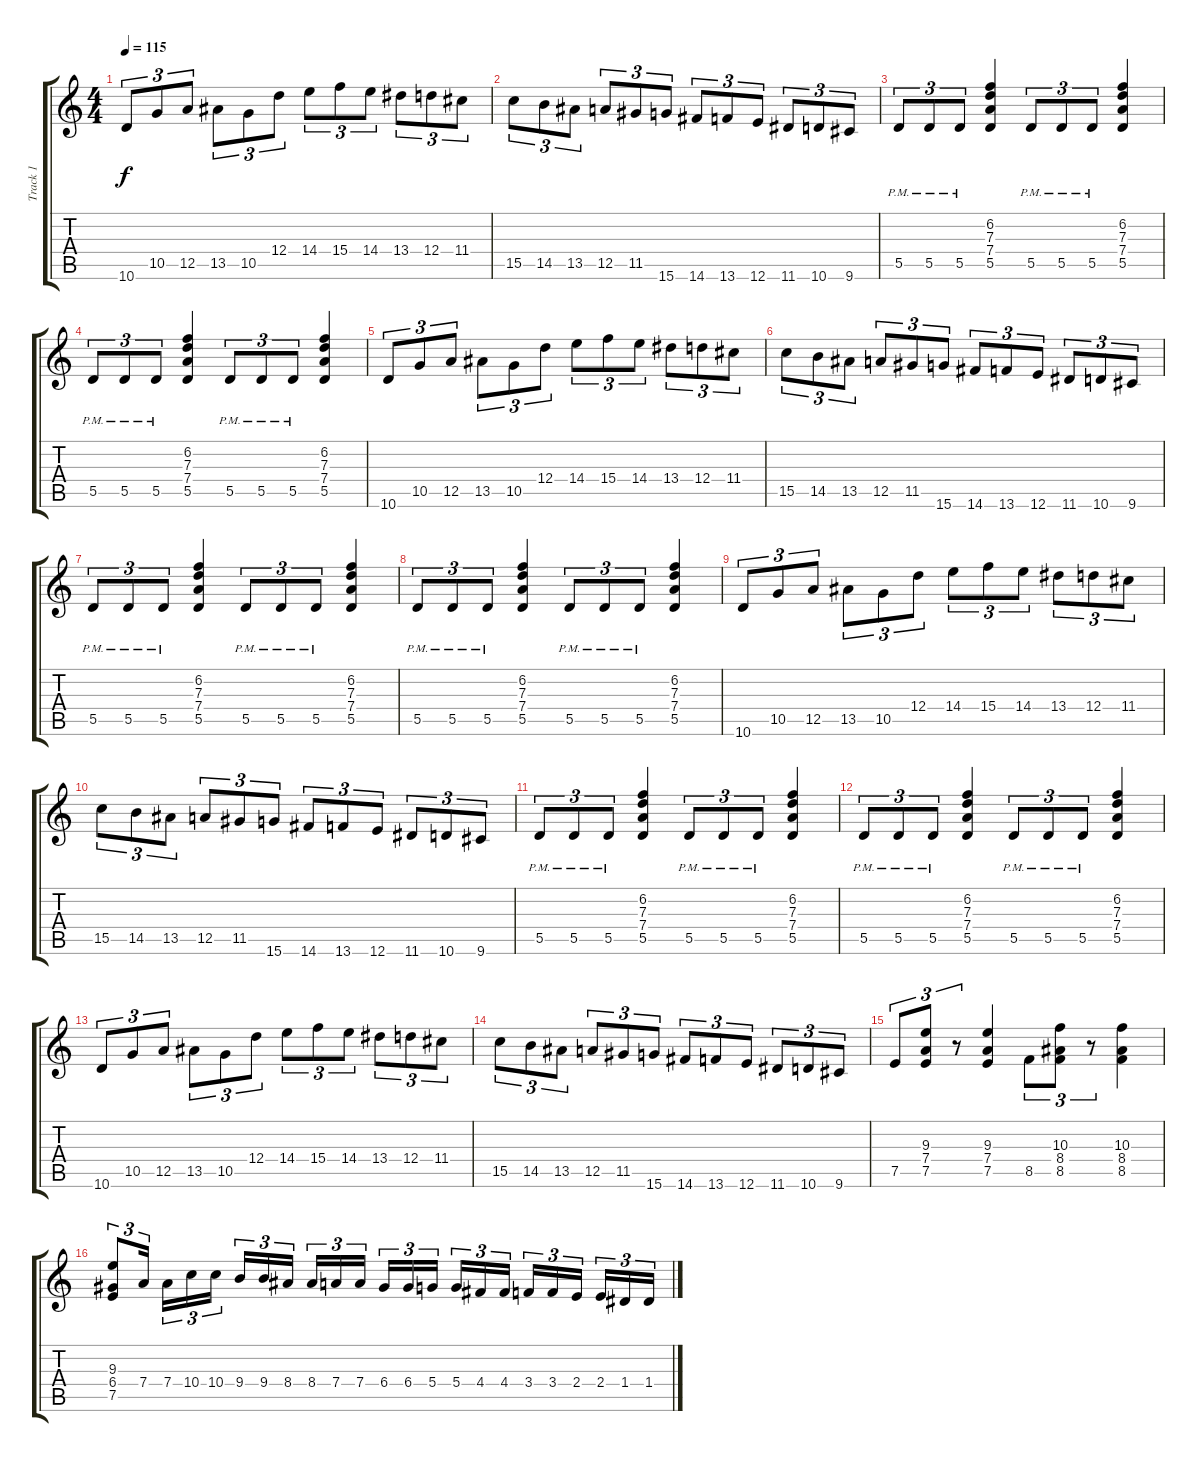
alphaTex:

\track ("Track 1" "Track 1") {instrument distortionguitar}
\staff {score tabs}
\tuning (E4 B3 G3 D3 A2 E2) {hide}
\ts (4 4)
\tempo 115
\clef g2
\ks c
10.6.8{tu (3 2) dy f} 10.5.8{tu (3 2)} 12.5.8{tu (3 2)} 13.5.8{tu (3 2)} 10.5.8{tu (3 2)} 12.4.8{tu (3 2)} 14.4.8{tu (3 2)} 15.4.8{tu (3 2)} 14.4.8{tu (3 2)} 13.4.8{tu (3 2)} 12.4.8{tu (3 2)} 11.4.8{tu (3 2)} |
15.5.8{tu (3 2)} 14.5.8{tu (3 2)} 13.5.8{tu (3 2)} 12.5.8{tu (3 2)} 11.5.8{tu (3 2)} 15.6.8{tu (3 2)} 14.6.8{tu (3 2)} 13.6.8{tu (3 2)} 12.6.8{tu (3 2)} 11.6.8{tu (3 2)} 10.6.8{tu (3 2)} 9.6.8{tu (3 2)} |
5.5{pm}.8{tu (3 2)} 5.5{pm}.8{tu (3 2)} 5.5{pm}.8{tu (3 2)} (6.2 7.3 7.4 5.5).4 5.5{pm}.8{tu (3 2)} 5.5{pm}.8{tu (3 2)} 5.5{pm}.8{tu (3 2)} (6.2 7.3 7.4 5.5).4 |
5.5{pm}.8{tu (3 2)} 5.5{pm}.8{tu (3 2)} 5.5{pm}.8{tu (3 2)} (6.2 7.3 7.4 5.5).4 5.5{pm}.8{tu (3 2)} 5.5{pm}.8{tu (3 2)} 5.5{pm}.8{tu (3 2)} (6.2 7.3 7.4 5.5).4 |
10.6.8{tu (3 2)} 10.5.8{tu (3 2)} 12.5.8{tu (3 2)} 13.5.8{tu (3 2)} 10.5.8{tu (3 2)} 12.4.8{tu (3 2)} 14.4.8{tu (3 2)} 15.4.8{tu (3 2)} 14.4.8{tu (3 2)} 13.4.8{tu (3 2)} 12.4.8{tu (3 2)} 11.4.8{tu (3 2)} |
15.5.8{tu (3 2)} 14.5.8{tu (3 2)} 13.5.8{tu (3 2)} 12.5.8{tu (3 2)} 11.5.8{tu (3 2)} 15.6.8{tu (3 2)} 14.6.8{tu (3 2)} 13.6.8{tu (3 2)} 12.6.8{tu (3 2)} 11.6.8{tu (3 2)} 10.6.8{tu (3 2)} 9.6.8{tu (3 2)} |
5.5{pm}.8{tu (3 2)} 5.5{pm}.8{tu (3 2)} 5.5{pm}.8{tu (3 2)} (6.2 7.3 7.4 5.5).4 5.5{pm}.8{tu (3 2)} 5.5{pm}.8{tu (3 2)} 5.5{pm}.8{tu (3 2)} (6.2 7.3 7.4 5.5).4 |
5.5{pm}.8{tu (3 2)} 5.5{pm}.8{tu (3 2)} 5.5{pm}.8{tu (3 2)} (6.2 7.3 7.4 5.5).4 5.5{pm}.8{tu (3 2)} 5.5{pm}.8{tu (3 2)} 5.5{pm}.8{tu (3 2)} (6.2 7.3 7.4 5.5).4 |
10.6.8{tu (3 2)} 10.5.8{tu (3 2)} 12.5.8{tu (3 2)} 13.5.8{tu (3 2)} 10.5.8{tu (3 2)} 12.4.8{tu (3 2)} 14.4.8{tu (3 2)} 15.4.8{tu (3 2)} 14.4.8{tu (3 2)} 13.4.8{tu (3 2)} 12.4.8{tu (3 2)} 11.4.8{tu (3 2)} |
15.5.8{tu (3 2)} 14.5.8{tu (3 2)} 13.5.8{tu (3 2)} 12.5.8{tu (3 2)} 11.5.8{tu (3 2)} 15.6.8{tu (3 2)} 14.6.8{tu (3 2)} 13.6.8{tu (3 2)} 12.6.8{tu (3 2)} 11.6.8{tu (3 2)} 10.6.8{tu (3 2)} 9.6.8{tu (3 2)} |
5.5{pm}.8{tu (3 2)} 5.5{pm}.8{tu (3 2)} 5.5{pm}.8{tu (3 2)} (6.2 7.3 7.4 5.5).4 5.5{pm}.8{tu (3 2)} 5.5{pm}.8{tu (3 2)} 5.5{pm}.8{tu (3 2)} (6.2 7.3 7.4 5.5).4 |
5.5{pm}.8{tu (3 2)} 5.5{pm}.8{tu (3 2)} 5.5{pm}.8{tu (3 2)} (6.2 7.3 7.4 5.5).4 5.5{pm}.8{tu (3 2)} 5.5{pm}.8{tu (3 2)} 5.5{pm}.8{tu (3 2)} (6.2 7.3 7.4 5.5).4 |
10.6.8{tu (3 2)} 10.5.8{tu (3 2)} 12.5.8{tu (3 2)} 13.5.8{tu (3 2)} 10.5.8{tu (3 2)} 12.4.8{tu (3 2)} 14.4.8{tu (3 2)} 15.4.8{tu (3 2)} 14.4.8{tu (3 2)} 13.4.8{tu (3 2)} 12.4.8{tu (3 2)} 11.4.8{tu (3 2)} |
15.5.8{tu (3 2)} 14.5.8{tu (3 2)} 13.5.8{tu (3 2)} 12.5.8{tu (3 2)} 11.5.8{tu (3 2)} 15.6.8{tu (3 2)} 14.6.8{tu (3 2)} 13.6.8{tu (3 2)} 12.6.8{tu (3 2)} 11.6.8{tu (3 2)} 10.6.8{tu (3 2)} 9.6.8{tu (3 2)} |
7.5.8{tu (3 2)} (9.3 7.4 7.5).8{tu (3 2)} r.8{tu (3 2)} (9.3 7.4 7.5).4 8.5.8{tu (3 2)} (10.3 8.4 8.5).8{tu (3 2)} r.8{tu (3 2)} (10.3 8.4 8.5).4 |
(9.3 6.4 7.5).8{tu (3 2)} 7.4.16{tu (3 2) beam splitsecondary} 7.4.16{tu (3 2)} 10.4.16{tu (3 2)} 10.4.16{tu (3 2)} 9.4.16{tu (3 2)} 9.4.16{tu (3 2)} 8.4.16{tu (3 2) beam splitsecondary} 8.4.16{tu (3 2)} 7.4.16{tu (3 2)} 7.4.16{tu (3 2)} 6.4.16{tu (3 2)} 6.4.16{tu (3 2)} 5.4.16{tu (3 2) beam splitsecondary} 5.4.16{tu (3 2)} 4.4.16{tu (3 2)} 4.4.16{tu (3 2)} 3.4.16{tu (3 2)} 3.4.16{tu (3 2)} 2.4.16{tu (3 2) beam splitsecondary} 2.4.16{tu (3 2)} 1.4.16{tu (3 2)} 1.4.16{tu (3 2)}
